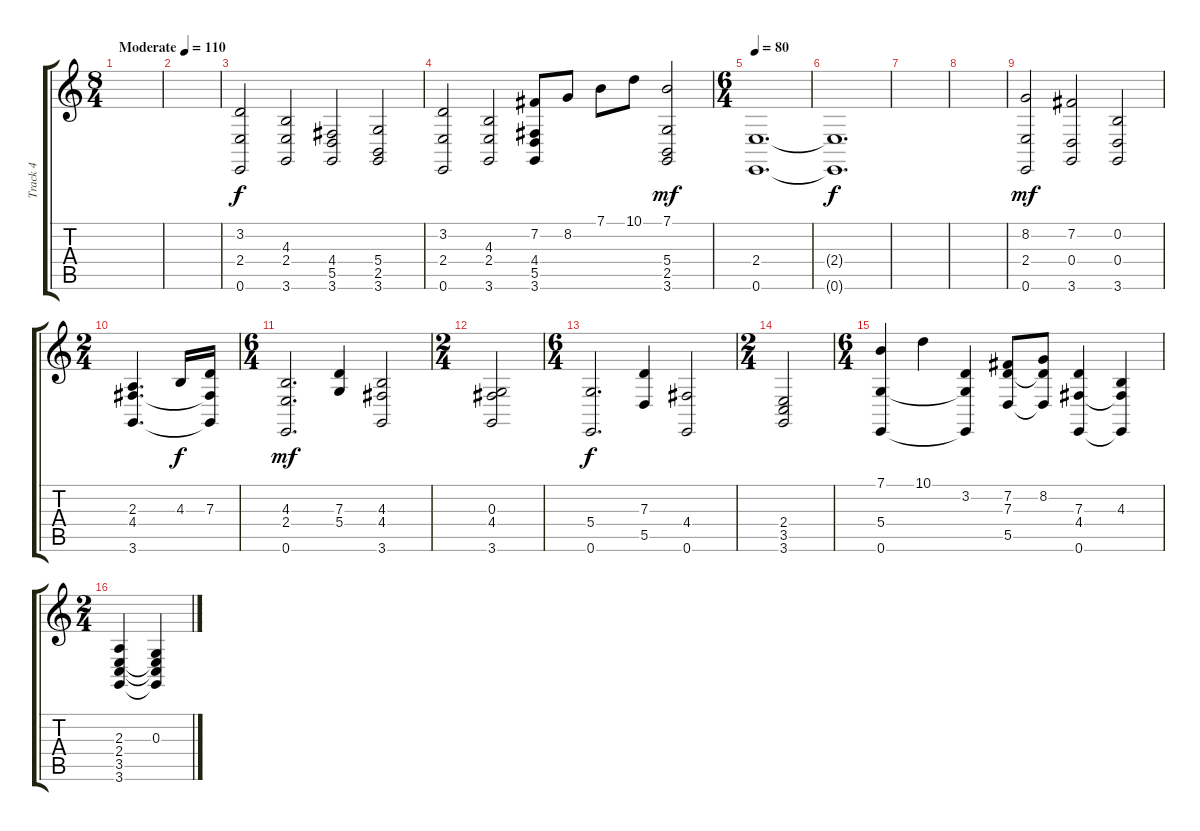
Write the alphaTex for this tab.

\track ("Track 4" "Track 4") {instrument stringensemble1}
\staff {score tabs}
\tuning (E4 B3 G3 D3 A2 E2) {hide}
\ts (8 4)
\tempo (110 "Moderate")
\clef g2
\ks c
|
|
(3.2 2.4 0.6).2 (4.3 2.4 3.6).2 (4.4 5.5 3.6).2 (5.4 2.5 3.6).2 |
(3.2 2.4 0.6).2 (4.3 2.4 3.6).2 (7.2 4.4 5.5 3.6).8 8.2.8{dy f} 7.1.8 10.1.8 (7.1 5.4 2.5 3.6).2{dy mf} |
\ts (6 4)
\tempo 80
(2.4 0.6).1{d} |
(2.4{t} 0.6{t}).1{d dy f} |
|
|
(8.2 2.4 0.6).2{dy mf} (7.2 0.4 3.6).2 (0.2 0.4 3.6).2 |
\ts (2 4)
(2.3 4.4 3.6).4{d} 4.3.16{dy f} (7.3 4.4{t} 3.6{t}).16 |
\ts (6 4)
(4.3 2.4 0.6).2{d dy mf} (7.3 5.4).4 (4.3 4.4 3.6).2 |
\ts (2 4)
(0.3 4.4 3.6).2 |
\ts (6 4)
(5.4 0.6).2{d dy f} (7.3 5.5).4 (4.4 0.6).2 |
\ts (2 4)
(2.4 3.5 3.6).2 |
\ts (6 4)
(7.1 5.4 0.6).4 10.1.4 (3.2 5.4{t} 0.6{t}).4 (7.2 7.3 5.5).8 (8.2 7.3{t} 5.5{t}).8 (7.3 4.4 0.6).4 (4.3 4.4{t} 0.6{t}).4 |
\ts (2 4)
(2.3 2.4 3.5 3.6).4 (0.3 2.4{t} 3.5{t} 3.6{t}).4
